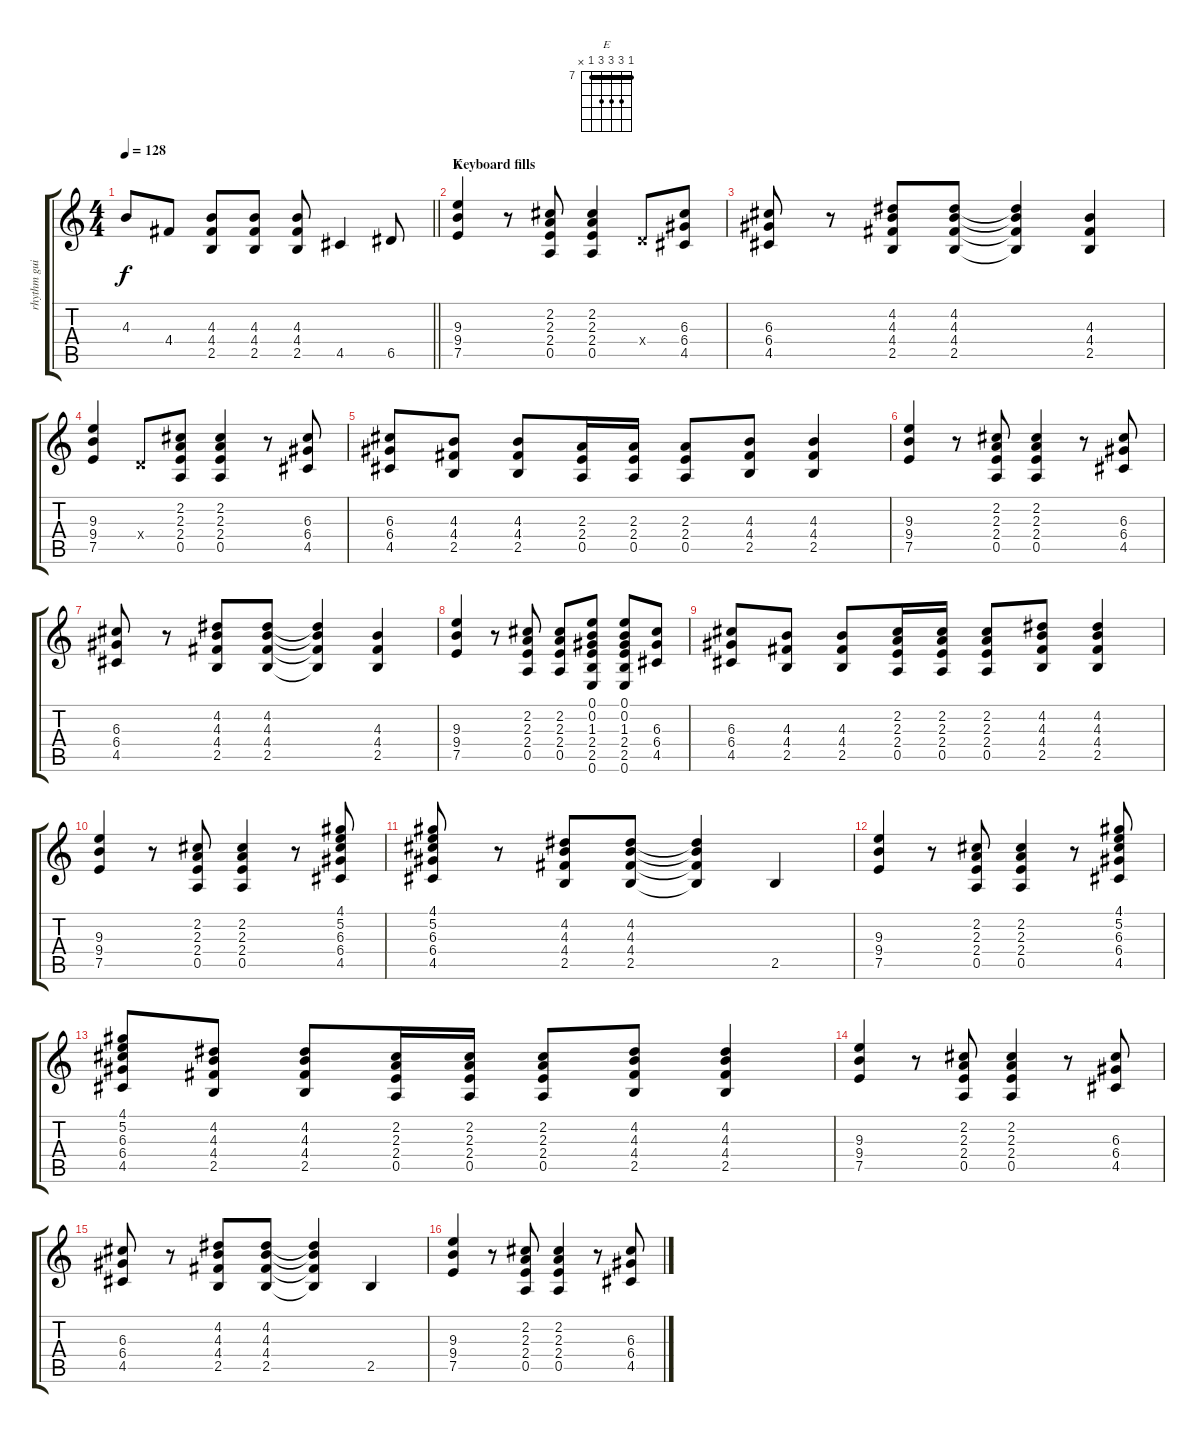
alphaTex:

\track ("rhythm guit" "rhythm gui") {instrument overdrivenguitar}
\staff {score tabs}
\tuning (E4 B3 G3 D3 A2 E2) {hide}
\chord ("E" 7 9 9 9 7 x) {firstfret 7 barre 7}
\ts (4 4)
\tempo 128
\clef g2
\barLineRight lightlight
\ks c
4.3.8{dy f} 4.4.8 (4.3 4.4 2.5).8 (4.3 4.4 2.5).8 (4.3 4.4 2.5).8 4.5.4 6.5.8 |
\section ("" "Keyboard fills")
(9.3 9.4 7.5).4{ch "E"} r.8 (2.2 2.3 2.4 0.5).8 (2.2 2.3 2.4 0.5).4 0.4{x}.8 (6.3 6.4 4.5).8 |
(6.3 6.4 4.5).8 r.8 (4.2 4.3 4.4 2.5).8 (4.2 4.3 4.4 2.5).8 (4.2{t} 4.3{t} 4.4{t} 2.5{t}).4 (4.3 4.4 2.5).4 |
(9.3 9.4 7.5).4 0.4{x}.8 (2.2 2.3 2.4 0.5).8 (2.2 2.3 2.4 0.5).4 r.8 (6.3 6.4 4.5).8 |
(6.3 6.4 4.5).8 (4.3 4.4 2.5).8 (4.3 4.4 2.5).8 (2.3 2.4 0.5).16 (2.3 2.4 0.5).16 (2.3 2.4 0.5).8 (4.3 4.4 2.5).8 (4.3 4.4 2.5).4 |
(9.3 9.4 7.5).4 r.8 (2.2 2.3 2.4 0.5).8 (2.2 2.3 2.4 0.5).4 r.8 (6.3 6.4 4.5).8 |
(6.3 6.4 4.5).8 r.8 (4.2 4.3 4.4 2.5).8 (4.2 4.3 4.4 2.5).8 (4.2{t} 4.3{t} 4.4{t} 2.5{t}).4 (4.3 4.4 2.5).4 |
(9.3 9.4 7.5).4 r.8 (2.2 2.3 2.4 0.5).8 (2.2 2.3 2.4 0.5).8 (0.1 0.2 1.3 2.4 2.5 0.6).8 (0.1 0.2 1.3 2.4 2.5 0.6).8 (6.3 6.4 4.5).8 |
(6.3 6.4 4.5).8 (4.3 4.4 2.5).8 (4.3 4.4 2.5).8 (2.2 2.3 2.4 0.5).16 (2.2 2.3 2.4 0.5).16 (2.2 2.3 2.4 0.5).8 (4.2 4.3 4.4 2.5).8 (4.2 4.3 4.4 2.5).4 |
(9.3 9.4 7.5).4 r.8 (2.2 2.3 2.4 0.5).8 (2.2 2.3 2.4 0.5).4 r.8 (4.1 5.2 6.3 6.4 4.5).8 |
(4.1 5.2 6.3 6.4 4.5).8 r.8 (4.2 4.3 4.4 2.5).8 (4.2 4.3 4.4 2.5).8 (4.2{t} 4.3{t} 4.4{t} 2.5{t}).4 2.5.4 |
(9.3 9.4 7.5).4 r.8 (2.2 2.3 2.4 0.5).8 (2.2 2.3 2.4 0.5).4 r.8 (4.1 5.2 6.3 6.4 4.5).8 |
(4.1 5.2 6.3 6.4 4.5).8 (4.2 4.3 4.4 2.5).8 (4.2 4.3 4.4 2.5).8 (2.2 2.3 2.4 0.5).16 (2.2 2.3 2.4 0.5).16 (2.2 2.3 2.4 0.5).8 (4.2 4.3 4.4 2.5).8 (4.2 4.3 4.4 2.5).4 |
(9.3 9.4 7.5).4 r.8 (2.2 2.3 2.4 0.5).8 (2.2 2.3 2.4 0.5).4 r.8 (6.3 6.4 4.5).8 |
(6.3 6.4 4.5).8 r.8 (4.2 4.3 4.4 2.5).8 (4.2 4.3 4.4 2.5).8 (4.2{t} 4.3{t} 4.4{t} 2.5{t}).4 2.5.4 |
(9.3 9.4 7.5).4 r.8 (2.2 2.3 2.4 0.5).8 (2.2 2.3 2.4 0.5).4 r.8 (6.3 6.4 4.5).8
